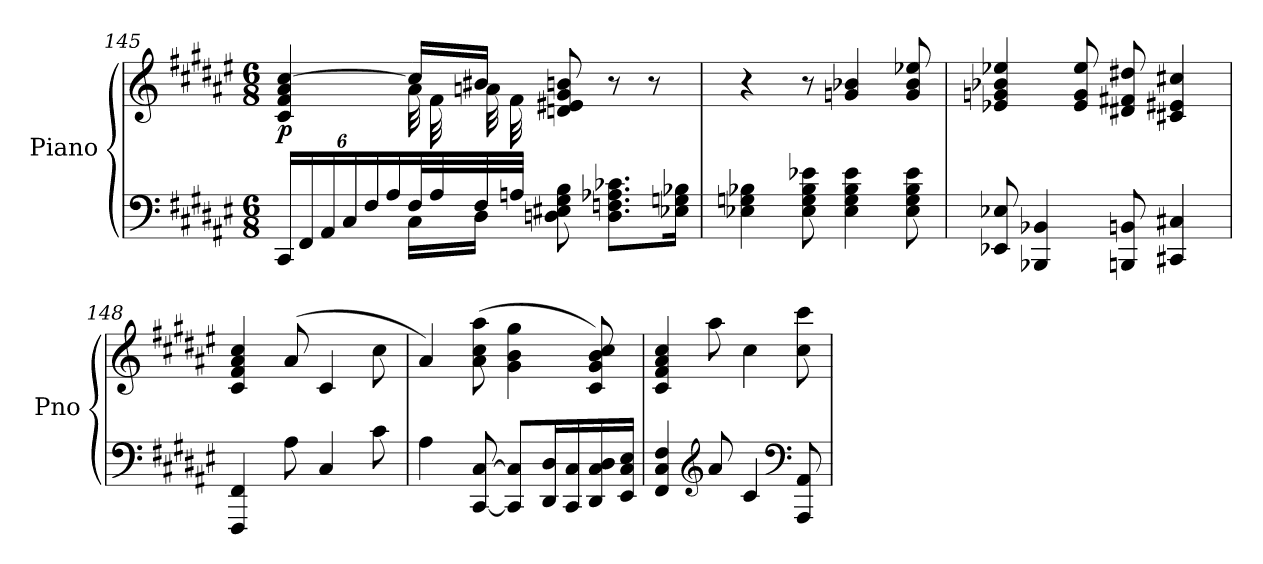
**kern	**kern	**dynam
*part1	*part1	*part1
*staff2	*staff1	*staff1/2
*I"Piano	*	*
*I'Pno	*	*
!!LO:LB:g=z
*clefF4	*clefG2	*
*k[f#c#g#d#a#e#]	*k[f#c#g#d#a#e#]	*
*M6/8	*M6/8	*
*Xbrackettup	*	*
=145	=145	=145
*^	*^	*
!	!	!	!	!LO:DY:b
24CC#/LL	4ryy	4c#/ 4f#/ 4a#/ [4cc#/	4ryy	p
24FF#/	.	.	.	.
24AA#/	.	.	.	.
!	!	!	!	!LO:DY:a=2
24C#/	.	.	.	other-dynamics
24F#/	.	.	.	.
24A#/	.	.	.	.
32F#/L	16C#\LL	16cc#/LL]	32a#\	.
32A#/	.	.	32f#\	.
32F#/	16D#\JJ	16b#X/JJ	32an\	.
32An/JJJ	.	.	32f#\	.
!	!	!	!	!LO:DY:b
!	!	!	!	!LO:DY:n=1:b
8Dn\ 8E#X\ 8G#\ 8B\	4.ryy	8dn/ 8e#X/ 8g#/ 8bn/	4.ryy	pp other-dynamics
8.D\ 8.Fn\ 8.A-X\ 8.c-X\L	.	8r	.	.
.	.	8r	.	.
16E-X\ 16Gn\ 16B-X\Jk	.	.	.	.
*v	*v	*	*	*
*	*v	*v	*
=146	=146	=146
4E-X\ 4Gn\ 4B-X\	4r	.
8E-\ 8G\ 8B-\ 8e-X\	8r	.
4E-\ 4G\ 4B-\ 4e-\	4gn/ 4b-X/	.
8E-\ 8G\ 8B-\ 8e-\	8g/ 8b-/ 8ee-X/	.
=147	=147	=147
8EE-X/ 8E-X/	4e-X/ 4gn/ 4b-X/ 4ee-X/	.
4BBB-X/ 4BB-X/	.	.
.	8e-/ 8g/ 8ee-/	.
8BBBn/ 8BBn/	8d#X/ 8f#X/ 8dd#X/	.
4CC#X/ 4C#X/	4c#X/ 4e#X/ 4cc#X/	.
=148	=148	=148
4FFF#/ 4FF#/	4c#/ 4f#/ 4a#/ 4cc#/	.
8A#\	(8a#/	.
4C#/	4c#/	.
8c#\	8cc#\	.
!!LO:LB:g=z
=149	=149	=149
4A#\	4a#/)	.
[8CC#/ [8C#/	(8a#\ 8cc#\ 8aa#\	.
8CC#/] 8C#/]L	4g#\ 4b\ 4gg#\	.
16DD#/ 16D#/L	.	.
16CC#/ 16C#/	.	.
16DD#/ 16C#/ 16D#/	8c#/ 8g#/ 8b/ 8cc#/)	.
16EE#/ 16C#/ 16E#/JJ	.	.
=150	=150	=150
4FF#/ 4C#/ 4F#/	4c#/ 4f#/ 4a#/ 4cc#/	.
*clefG2	*	*
8a#/	8aa#\	.
4c#/	4cc#\	.
*clefF4	*	*
8AAA#/ 8AA#/	8cc#\ 8ccc#\	.
=	=	=
*-	*-	*-
